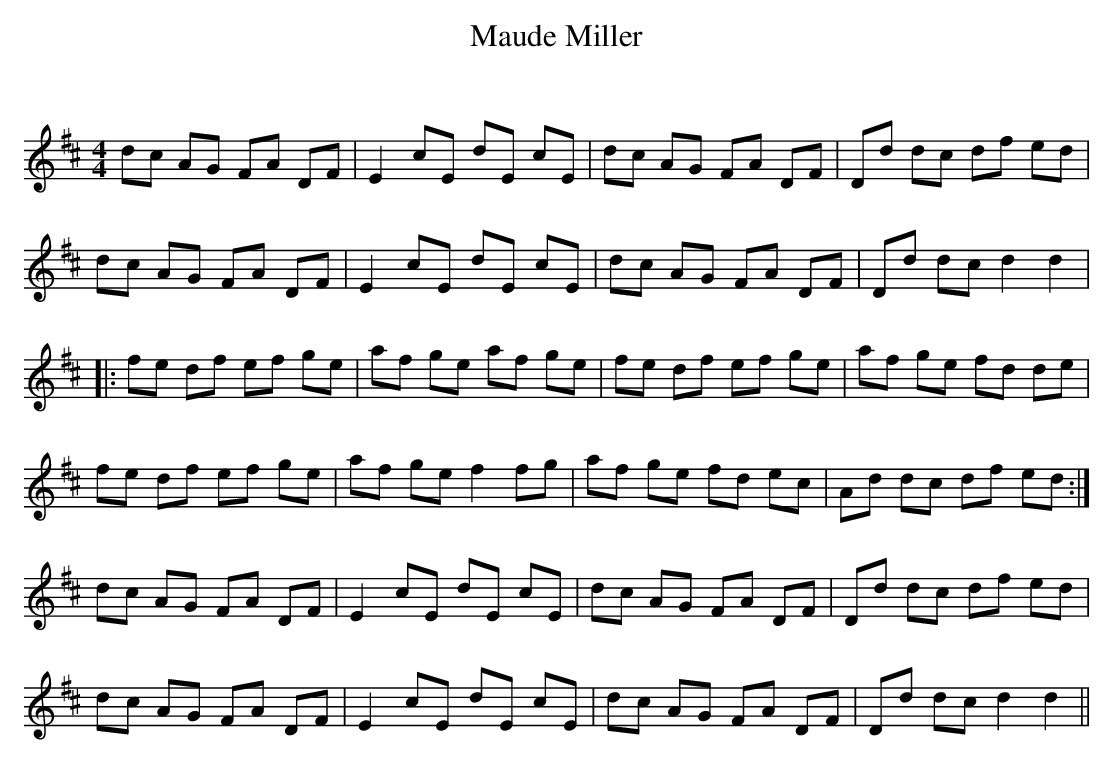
X:1
T: Maude Miller
C:
Q: 232
K:D
M:4/4
L:1/8
dc AG FA DF|E2 cE dE cE|dc AG FA DF|Dd dc df ed|
dc AG FA DF|E2 cE dE cE|dc AG FA DF|Dd dc d2 d2|
|:fe df ef ge|af ge af ge|fe df ef ge|af ge fd de|
fe df ef ge|af ge f2 fg|af ge fd ec|Ad dc df ed:|
dc AG FA DF|E2 cE dE cE|dc AG FA DF|Dd dc df ed|
dc AG FA DF|E2 cE dE cE|dc AG FA DF|Dd dc d2 d2||
